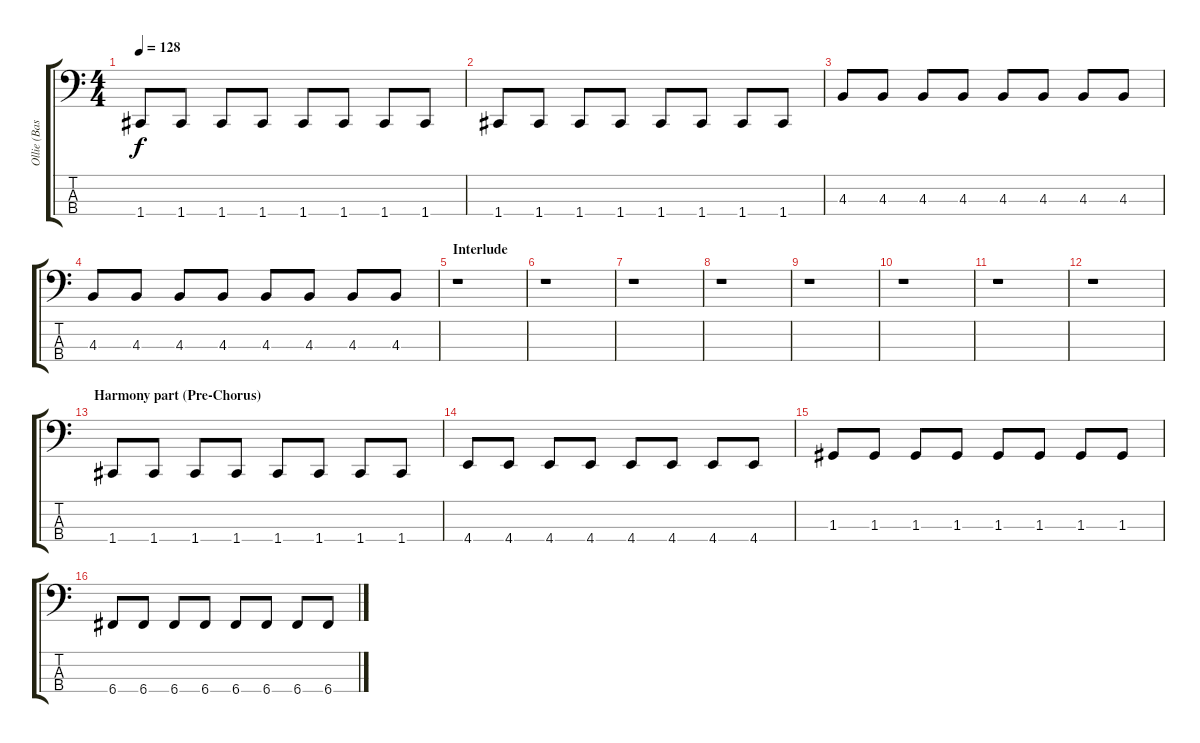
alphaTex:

\track ("Ollie (Bass)" "Ollie (Bas") {instrument electricbassfinger}
\staff {score tabs}
\tuning (F2 C2 G1 C1) {hide}
\ts (4 4)
\tempo 128
\clef f4
\ks c
1.4.8{dy f} 1.4.8 1.4.8 1.4.8 1.4.8 1.4.8 1.4.8 1.4.8 |
1.4.8 1.4.8 1.4.8 1.4.8 1.4.8 1.4.8 1.4.8 1.4.8 |
4.3.8 4.3.8 4.3.8 4.3.8 4.3.8 4.3.8 4.3.8 4.3.8 |
4.3.8 4.3.8 4.3.8 4.3.8 4.3.8 4.3.8 4.3.8 4.3.8 |
\section ("" "Interlude")
r.1 |
r.1 |
r.1 |
r.1 |
r.1 |
r.1 |
r.1 |
r.1 |
\section ("" "Harmony part (Pre-Chorus)")
1.4.8 1.4.8 1.4.8 1.4.8 1.4.8 1.4.8 1.4.8 1.4.8 |
4.4.8 4.4.8 4.4.8 4.4.8 4.4.8 4.4.8 4.4.8 4.4.8 |
1.3.8 1.3.8 1.3.8 1.3.8 1.3.8 1.3.8 1.3.8 1.3.8 |
6.4.8 6.4.8 6.4.8 6.4.8 6.4.8 6.4.8 6.4.8 6.4.8
